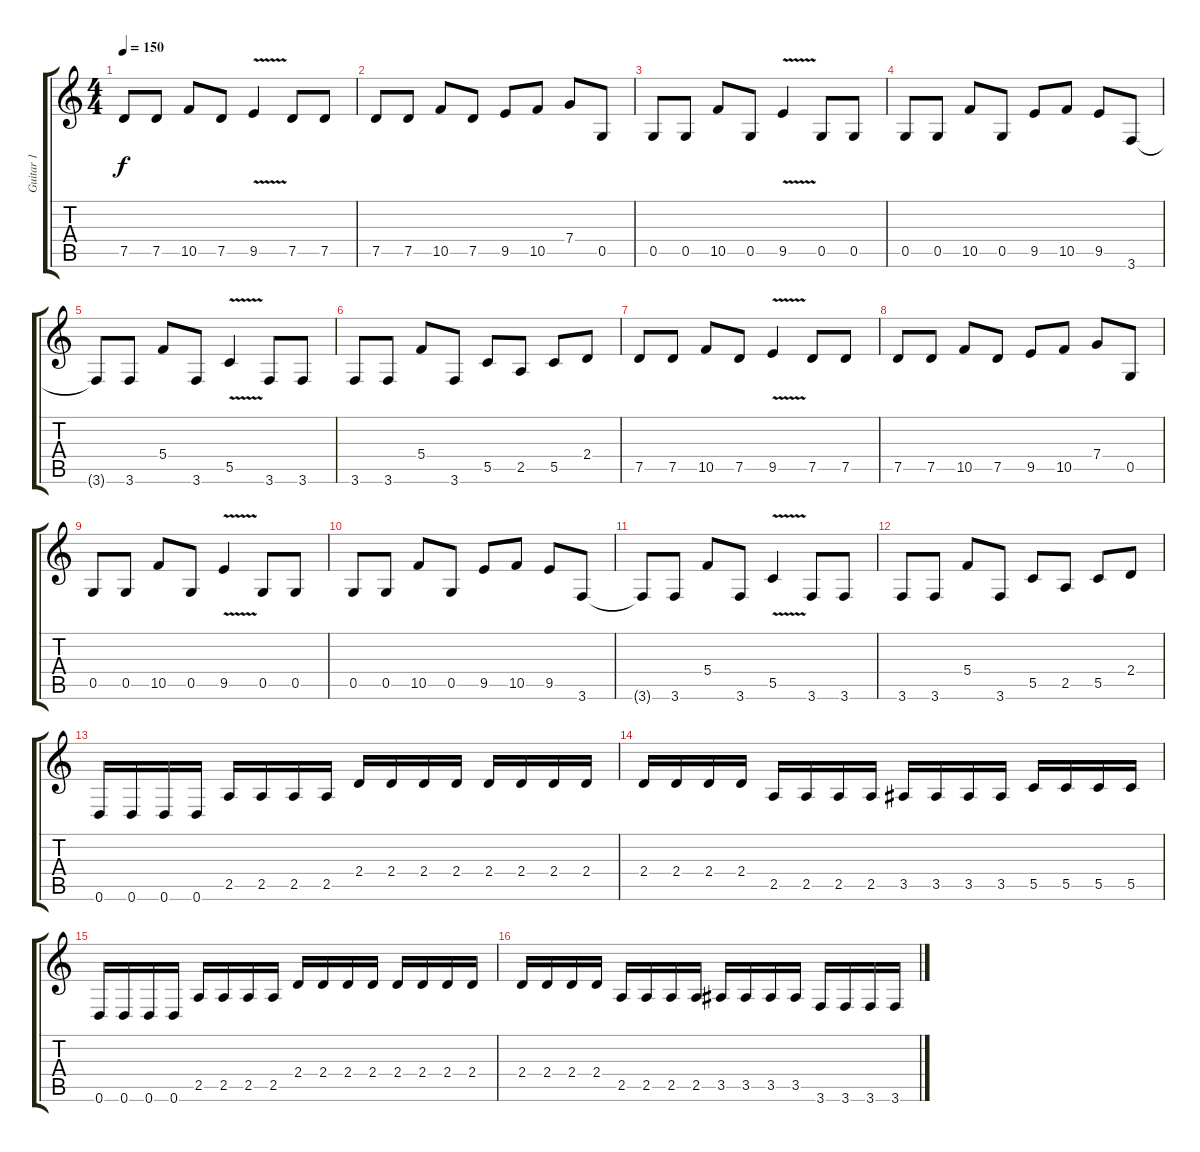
\track ("Guitar 1" "Guitar 1") {instrument distortionguitar}
\staff {score tabs}
\tuning (D4 A3 F3 C3 G2 D2) {hide}
\ts (4 4)
\tempo 150
\clef g2
\ks c
7.5.8{dy f} 7.5.8 10.5.8 7.5.8 9.5{v}.4 7.5.8 7.5.8 |
7.5.8 7.5.8 10.5.8 7.5.8 9.5.8 10.5.8 7.4.8 0.5.8 |
0.5.8 0.5.8 10.5.8 0.5.8 9.5{v}.4 0.5.8 0.5.8 |
0.5.8 0.5.8 10.5.8 0.5.8 9.5.8 10.5.8 9.5.8 3.6.8 |
3.6{t}.8 3.6.8 5.4.8 3.6.8 5.5{v}.4 3.6.8 3.6.8 |
3.6.8 3.6.8 5.4.8 3.6.8 5.5.8 2.5.8 5.5.8 2.4.8 |
7.5.8 7.5.8 10.5.8 7.5.8 9.5{v}.4 7.5.8 7.5.8 |
7.5.8 7.5.8 10.5.8 7.5.8 9.5.8 10.5.8 7.4.8 0.5.8 |
0.5.8 0.5.8 10.5.8 0.5.8 9.5{v}.4 0.5.8 0.5.8 |
0.5.8 0.5.8 10.5.8 0.5.8 9.5.8 10.5.8 9.5.8 3.6.8 |
3.6{t}.8 3.6.8 5.4.8 3.6.8 5.5{v}.4 3.6.8 3.6.8 |
3.6.8 3.6.8 5.4.8 3.6.8 5.5.8 2.5.8 5.5.8 2.4.8 |
0.6.16 0.6.16 0.6.16 0.6.16 2.5.16 2.5.16 2.5.16 2.5.16 2.4.16 2.4.16 2.4.16 2.4.16 2.4.16 2.4.16 2.4.16 2.4.16 |
2.4.16 2.4.16 2.4.16 2.4.16 2.5.16 2.5.16 2.5.16 2.5.16 3.5.16 3.5.16 3.5.16 3.5.16 5.5.16 5.5.16 5.5.16 5.5.16 |
0.6.16 0.6.16 0.6.16 0.6.16 2.5.16 2.5.16 2.5.16 2.5.16 2.4.16 2.4.16 2.4.16 2.4.16 2.4.16 2.4.16 2.4.16 2.4.16 |
2.4.16 2.4.16 2.4.16 2.4.16 2.5.16 2.5.16 2.5.16 2.5.16 3.5.16 3.5.16 3.5.16 3.5.16 3.6.16 3.6.16 3.6.16 3.6.16
